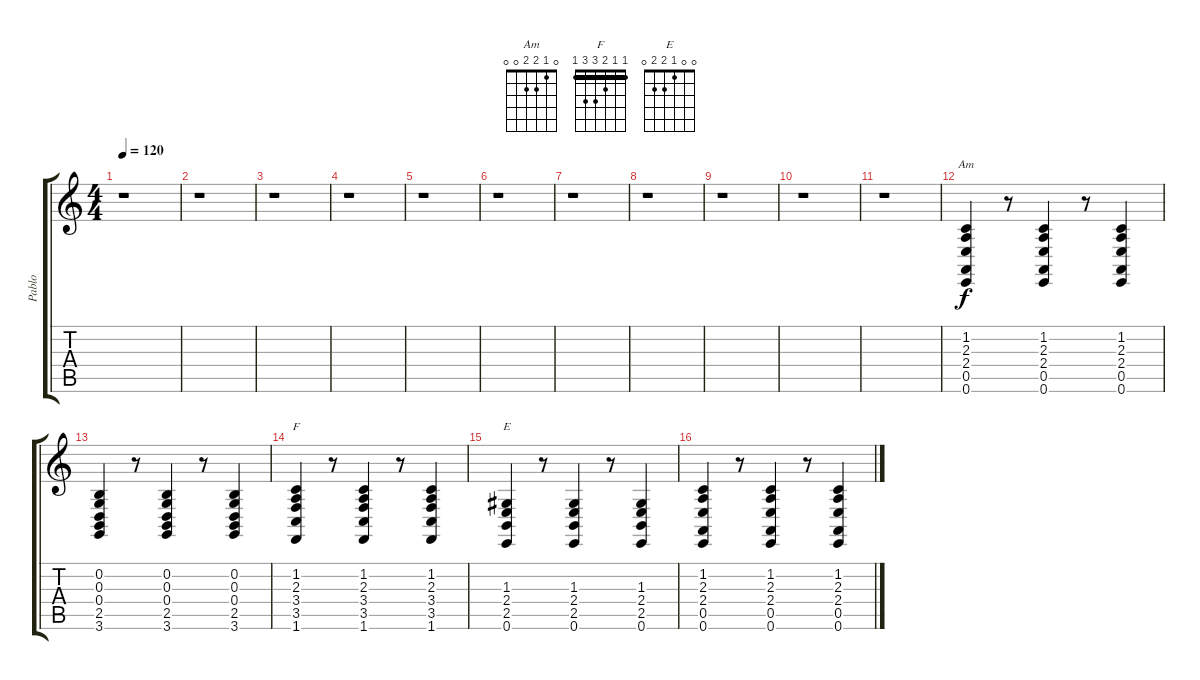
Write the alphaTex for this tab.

\track ("Pablo" "Pablo") {instrument acousticgrandpiano}
\staff {score tabs}
\tuning (E4 B3 G3 D3 A2 E2) {hide}
\chord ("Am" 0 1 2 2 0 0)
\chord ("F" 1 1 2 3 3 1) {barre 1}
\chord ("E" 0 0 1 2 2 0)
\ts (4 4)
\tempo 120
\clef g2
\ks c
r.1{dy f} |
r.1 |
r.1 |
r.1 |
r.1 |
r.1 |
r.1 |
r.1 |
r.1 |
r.1 |
r.1 |
(1.2 2.3 2.4 0.5 0.6).4{ch "Am"} r.8 (1.2 2.3 2.4 0.5 0.6).4 r.8 (1.2 2.3 2.4 0.5 0.6).4 |
(0.2 0.3 0.4 2.5 3.6).4 r.8 (0.2 0.3 0.4 2.5 3.6).4 r.8 (0.2 0.3 0.4 2.5 3.6).4 |
(1.2 2.3 3.4 3.5 1.6).4{ch "F"} r.8 (1.2 2.3 3.4 3.5 1.6).4 r.8 (1.2 2.3 3.4 3.5 1.6).4 |
(1.3 2.4 2.5 0.6).4{ch "E"} r.8 (1.3 2.4 2.5 0.6).4 r.8 (1.3 2.4 2.5 0.6).4 |
(1.2 2.3 2.4 0.5 0.6).4 r.8 (1.2 2.3 2.4 0.5 0.6).4 r.8 (1.2 2.3 2.4 0.5 0.6).4
